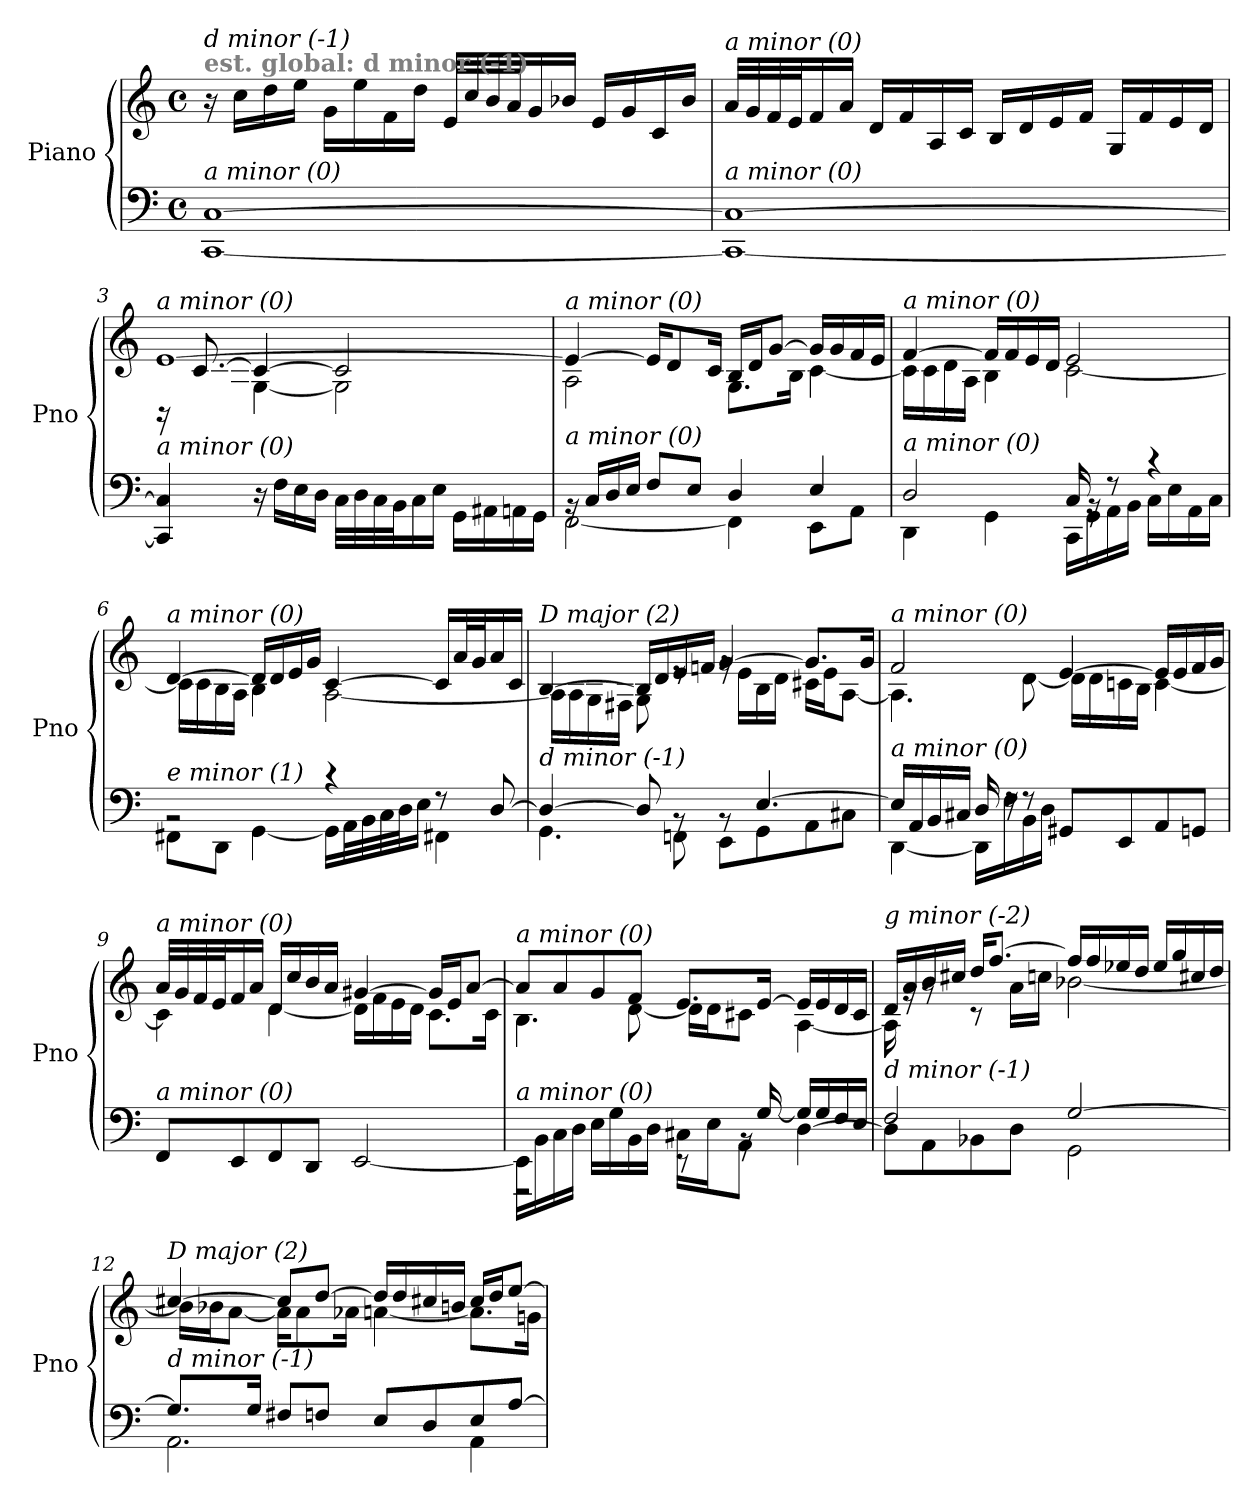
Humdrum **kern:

**kern	**kern
*part1	*part1
*staff2	*staff1
*I"Piano	*
*I'Pno	*
*clefF4	*clefG2
*k[]	*k[]
*M4/4	*M4/4
*met(c)	*met(c)
=1	=1
!	!LO:TX:a:B:color=#808080:t=est. global&colon; d minor (-1)
!	!LO:TX:i:t=d minor (-1)
!LO:TX:i:t=a minor (0)	!
[1CC [1C	16r
.	16cc\LL
.	16dd\
.	16ee\JJ
.	16g\LL
.	16ee\
.	16f\
.	16dd\JJ
.	32e/LLL
.	32cc/
.	32b/
.	32a/J
.	16g/
.	16b-X/JJ
.	16e/LL
.	16g/
.	16c/
.	16b-/JJ
=2	=2
!	!LO:TX:i:t=a minor (0)
!LO:TX:i:t=a minor (0)	!
1CC_ 1C_	32a/LLL
.	32g/
.	32f/
.	32e/J
.	16f/
.	16a/JJ
.	16d/LL
.	16f/
.	16A/
.	16c/JJ
.	16B/LL
.	16d/
.	16e/
.	16f/JJ
.	16G/LL
.	16f/
.	16e/
.	16d/JJ
!!LO:LB:g=z
=3	=3
*^	*^
*	*	*	*^
!	!	!LO:TX:i:t=a minor (0)	!	!
!LO:TX:i:t=a minor (0)	!	!	!	!
16ryy	4CC/] 4C/]	[1e	16ryy	16rBB
2...ryy	.	.	16c\LLyy	[8.c/
.	.	.	16B\	.
.	.	.	16A\JJ	.
.	16r	.	[4G\	4c/_
.	16F\LL	.	.	.
.	16E\	.	.	.
.	16D\JJ	.	.	.
.	32C\LLL	.	2G\]	2c/]
.	32D\	.	.	.
.	32C\	.	.	.
.	32BB\J	.	.	.
.	16C\	.	.	.
.	16E\JJ	.	.	.
.	16GG\LL	.	.	.
.	16AA#Xi\	.	.	.
.	16AA\	.	.	.
.	16GG\JJ	.	.	.
*	*	*	*v	*v
=4	=4	=4	=4
!	!	!LO:TX:i:t=a minor (0)	!
!LO:TX:i:t=a minor (0)	!	!	!
16rBB	[2FF\	4e/_	2A\
16C/LL	.	.	.
16D/	.	.	.
16E/JJ	.	.	.
8F/L	.	16e/KL]	.
.	.	8d/	.
8E/J	.	.	.
.	.	16c/Jk	.
4D/	4FF\]	16B/LL	8.G\L
.	.	16d/J	.
.	.	[8g/J	.
.	.	.	16B\Jk
4E/	8EE\L	16g/LL]	[4c\
.	.	16g/	.
.	8AA\J	16f/	.
.	.	16e/JJ	.
=5	=5	=5	=5
!	!	!LO:TX:i:t=a minor (0)	!
!LO:TX:i:t=a minor (0)	!	!	!
2D/	4DD\	[4f/	16c\LL]
.	.	.	16c\
.	.	.	16d\
.	.	.	16A\JJ
.	4GG\	16f/LL]	4B\
.	.	16f/	.
.	.	16e/	.
.	.	16d/JJ	.
16C/	16CC\LL	2e/	[2c\
16rBB	16GG\	.	.
8r	16AA\	.	.
.	16BB\JJ	.	.
4r	16C\LL	.	.
.	16E\	.	.
.	16AA\	.	.
.	16C\JJ	.	.
!!LO:LB:g=z	!!
=6	=6	=6	=6
!	!	!LO:TX:i:t=a minor (0)	!
!LO:TX:i:t=e minor (1)	!	!	!
2rBB	8FF#X\L	[4d/	16c\LL]
.	.	.	16c\
.	8DD\J	.	16B\
.	.	.	16A\JJ
.	[4GG\	16d/LL]	4B\
.	.	16d/	.
.	.	16e/	.
.	.	16g/JJ	.
4r	16GG\LL]	[4c/	[2A\
.	32AA\L	.	.
.	32BB\	.	.
.	32C\	.	.
.	32D\J	.	.
.	16E\JJ	.	.
8r	4FF#X\	16c/LL]	.
.	.	32a/L	.
.	.	32g/J	.
[8D/	.	16a/	.
.	.	16c/JJ	.
=7	=7	=7	=7
!	!	!LO:TX:i:t=D major (2)	!
!LO:TX:i:t=d minor (-1)	!	!	!
4D/_	4.GG\	[4B/	16A\LL]
.	.	.	16A\
.	.	.	16G\
.	.	.	16F#X\JJ
8D/]	.	16B/LL]	8G\
.	.	16d/	.
8rBB	8FFn\	16e/	8re
.	.	16fn/JJ	.
8rBB	8EE\L	[4g/	16rg
.	.	.	16e\LL
[4.E/	8GG\	.	16B\
.	.	.	16d\JJ
.	8AA\	8.g/L]	16c#X\LL
.	.	.	16e\J
.	8C#X\J	.	[8A\J
.	.	16g/Jk	.
!!LO:LB:g=z
=8	=8	=8	=8
*	*	*	*^
!	!	!LO:TX:i:t=a minor (0)	!	!
!LO:TX:i:t=a minor (0)	!	!	!	!
16E/LL]	[4DD\	2f/	4.A\]	2ryy
16AA/	.	.	.	.
16BB/	.	.	.	.
16C#X/JJ	.	.	.	.
16D/	16DD\LL]	.	.	.
16rF	16F\	.	.	.
8rF	16BB\	.	[8d\	.
.	16D\JJ	.	.	.
8GG#X/L	2ryy	[4e/	16d\LL]	2ryy
.	.	.	16d\	.
8EE/	.	.	16cn\	.
.	.	.	16B\JJ	.
8AA/	.	16e/LL]	[4c\	.
.	.	16e/	.	.
8GGn/J	.	16f/	.	.
.	.	16g/JJ	.	.
*v	*v	*	*	*
*	*	*v	*v
=9	=9	=9
!	!LO:TX:i:t=a minor (0)	!
!LO:TX:i:t=a minor (0)	!	!
8FF/L	32a/LLL	4c\]
.	32g/	.
.	32f/	.
.	32e/J	.
8EE/	16f/	.
.	16a/JJ	.
8FF/	16d/LL	[4d\
.	16cc/	.
8DD/J	16b/	.
.	16a/JJ	.
[2EE/	[4g#X/	16d\LL]
.	.	16f\
.	.	16e\
.	.	16d\JJ
.	16g#/LL]	8.c\L
.	16e/J	.
.	[8a/J	.
.	.	16c\Jk
!!LO:LB:g=z	!!
=10	=10	=10
*^	*	*
!	!	!LO:TX:i:t=a minor (0)	!
!LO:TX:i:t=a minor (0)	!	!	!
16EE\LL]	2r	8a/L]	4.B\
16BB\	.	.	.
16C\	.	8a/	.
16D\JJ	.	.	.
16E\LL	.	8g/	.
16G\	.	.	.
16BB\	.	8f/J	[8d\
16D\JJ	.	.	.
16C#X\LL	8r	8.e/L	16d\LL]
16E\J	.	.	16d\J
8AA\J	16rBB	.	8c#X\J
.	[16G/	[16e/Jk	.
[4D\	16G/LL]	16e/LL]	[4A\
.	16G/	16e/	.
.	16F/	16d/	.
.	16E/JJ	16c#/JJ	.
=11	=11	=11	=11
!	!	!LO:TX:i:t=g minor (-2)	!
!LO:TX:i:t=d minor (-1)	!	!	!
8D\L]	2F/	16d/LL	16A\]
.	.	16a/	16rg
8AA\	.	16b/	8rg
.	.	16cc#X/JJ	.
8BB-X\	.	16dd/KL	8r
.	.	[8.ff/J	.
8D\J	.	.	16a\LL
.	.	.	16ccn\JJ
[2G/	2GG\	16ff/LL]	[2b-X\
.	.	16ff/	.
.	.	16ee-X/	.
.	.	16dd/JJ	.
.	.	16ee-/LL	.
.	.	16gg/	.
.	.	16cc#X/	.
.	.	16dd/JJ	.
!!LO:PB:g=z	!!
=12	=12	=12	=12
!	!	!LO:TX:i:t=D major (2)	!
!LO:TX:i:t=d minor (-1)	!	!	!
8.G/L]	2.AA\	[4cc#X/	16b-\LL]
.	.	.	16b-X\J
.	.	.	[8a\J
16G/Jk	.	.	.
8F#X/L	.	8cc#/L]	16a\KL]
.	.	.	8a\
8Fn/J	.	[8dd/J	.
.	.	.	16a-Xi\Jk
8E/L	.	16dd/LL]	[4a\
.	.	16dd/	.
8D/	.	16cc#X/	.
.	.	16bn/JJ	.
8E/	4AA\	16cc#/LL	8.a\L]
.	.	16dd/J	.
[8A/J	.	[8ee/J	.
.	.	.	16gn\Jk
*v	*v	*	*
*	*v	*v
=	=
*-	*-
